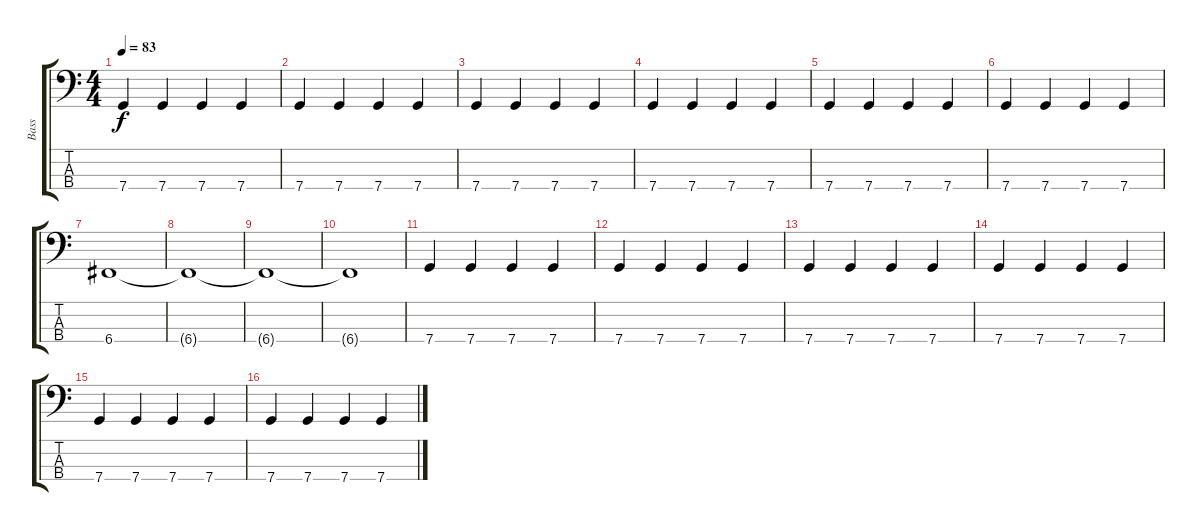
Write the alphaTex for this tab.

\track ("Bass" "Bass") {instrument electricbassfinger}
\staff {score tabs}
\tuning (Eb2 Bb1 F1 C1) {hide}
\ts (4 4)
\tempo 83
\clef f4
\ks c
7.4.4{dy f} 7.4.4 7.4.4 7.4.4 |
7.4.4 7.4.4 7.4.4 7.4.4 |
7.4.4 7.4.4 7.4.4 7.4.4 |
7.4.4 7.4.4 7.4.4 7.4.4 |
7.4.4 7.4.4 7.4.4 7.4.4 |
7.4.4 7.4.4 7.4.4 7.4.4 |
6.4.1 |
6.4{t}.1 |
6.4{t}.1 |
6.4{t}.1 |
7.4.4 7.4.4 7.4.4 7.4.4 |
7.4.4 7.4.4 7.4.4 7.4.4 |
7.4.4 7.4.4 7.4.4 7.4.4 |
7.4.4 7.4.4 7.4.4 7.4.4 |
7.4.4 7.4.4 7.4.4 7.4.4 |
7.4.4 7.4.4 7.4.4 7.4.4
